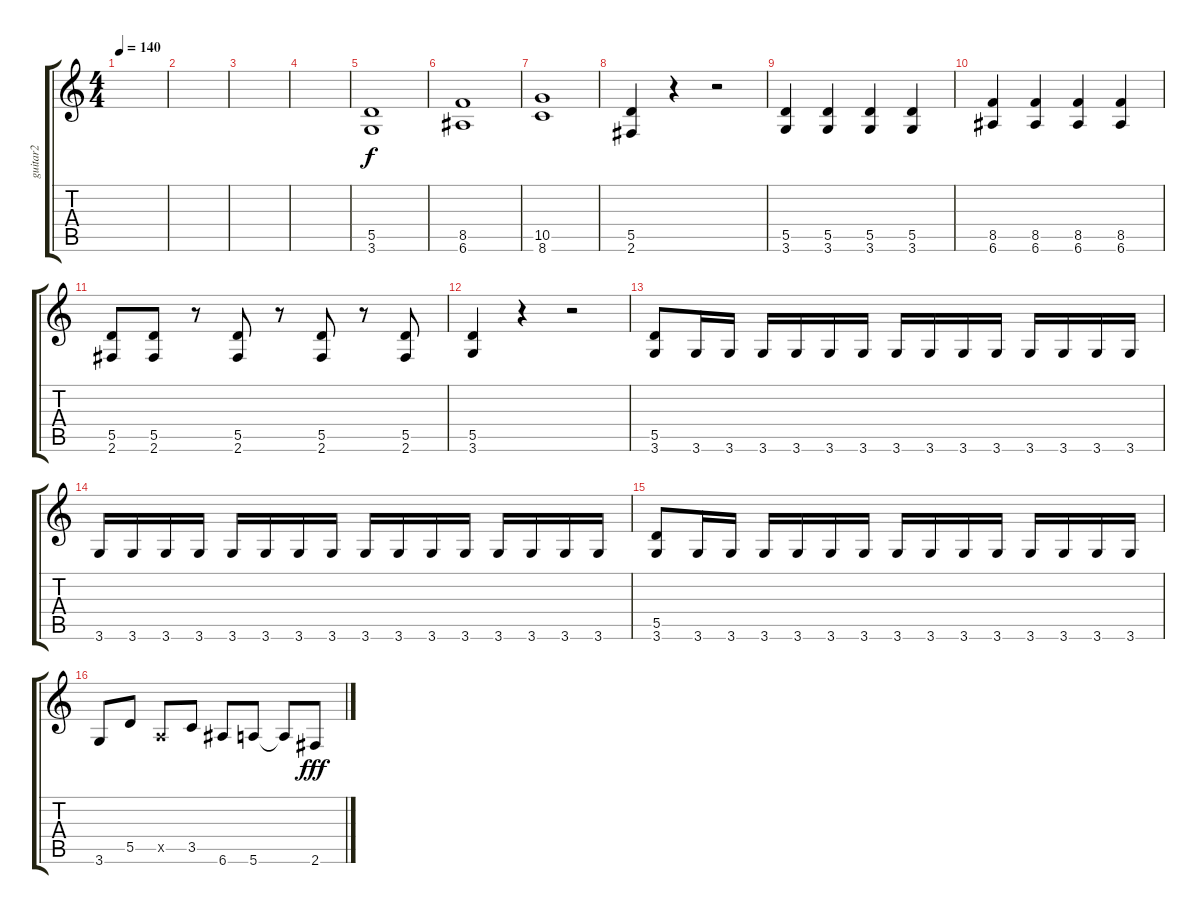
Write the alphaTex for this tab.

\track ("guitar2" "guitar2") {instrument distortionguitar}
\staff {score tabs}
\tuning (E4 B3 G3 D3 A2 E2) {hide}
\ts (4 4)
\tempo 140
\clef g2
\ks c
|
|
|
|
(5.5 3.6).1 |
(8.5 6.6).1 |
(10.5 8.6).1 |
(5.5 2.6).4 r.4 r.2 |
(5.5 3.6).4 (5.5 3.6).4 (5.5 3.6).4 (5.5 3.6).4 |
(8.5 6.6).4 (8.5 6.6).4 (8.5 6.6).4 (8.5 6.6).4 |
(5.5 2.6).8 (5.5 2.6).8 r.8 (5.5 2.6).8 r.8 (5.5 2.6).8 r.8 (5.5 2.6).8 |
(5.5 3.6).4 r.4 r.2 |
(5.5 3.6).8 3.6.16 3.6.16 3.6.16 3.6.16 3.6.16 3.6.16 3.6.16 3.6.16 3.6.16 3.6.16 3.6.16 3.6.16 3.6.16 3.6.16 |
3.6.16 3.6.16 3.6.16 3.6.16 3.6.16 3.6.16 3.6.16 3.6.16 3.6.16 3.6.16 3.6.16 3.6.16 3.6.16 3.6.16 3.6.16 3.6.16 |
(5.5 3.6).8 3.6.16 3.6.16 3.6.16 3.6.16 3.6.16 3.6.16 3.6.16 3.6.16 3.6.16 3.6.16 3.6.16 3.6.16 3.6.16 3.6.16 |
3.6.8 5.5.8 0.5{x}.8 3.5.8 6.6.8 5.6.8 5.6{t}.8{dy f} 2.6.8{dy fff}
